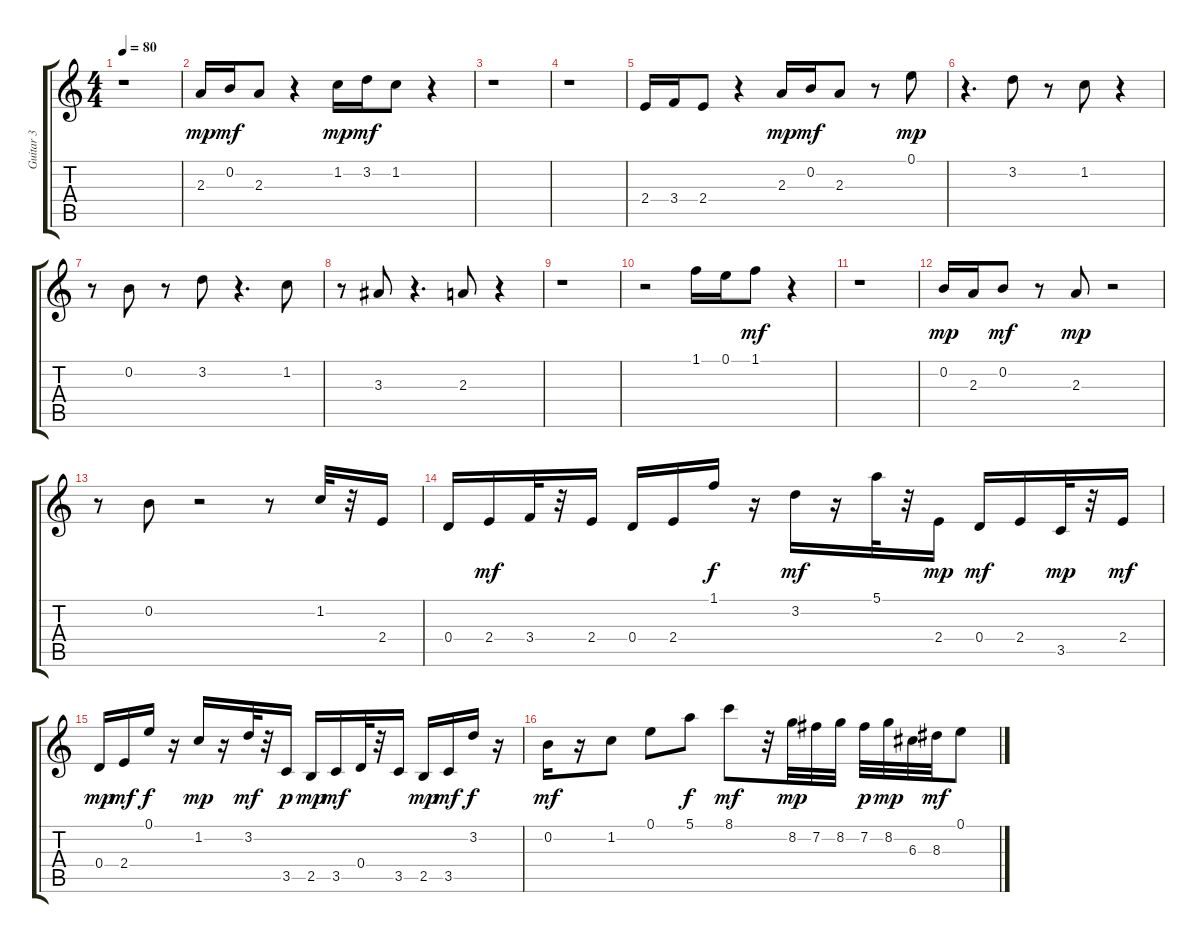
\track ("Guitar 3" "Guitar 3") {instrument acousticguitarnylon}
\staff {score tabs}
\tuning (E4 B3 G3 D3 A2 E2) {hide}
\ts (4 4)
\tempo 80
\clef g2
\ks c
r.1{dy mf} |
2.3.16{dy mp} 0.2.16{dy mf} 2.3.8 r.4 1.2.16{dy mp} 3.2.16{dy mf} 1.2.8 r.4 |
r.1 |
r.1 |
2.4.16 3.4.16 2.4.8 r.4 2.3.16{dy mp} 0.2.16{dy mf} 2.3.8 r.8 0.1.8{dy mp} |
r.4{d} 3.2.8 r.8 1.2.8 r.4 |
r.8 0.2.8 r.8 3.2.8 r.4{d} 1.2.8 |
r.8 3.3.8 r.4{d} 2.3.8 r.4 |
r.1 |
r.2 1.1.16 0.1.16 1.1.8{dy mf} r.4 |
r.1 |
0.2.16{dy mp} 2.3.16 0.2.8{dy mf} r.8 2.3.8{dy mp} r.2 |
r.8 0.2.8 r.2 r.8 1.2.32 r.32 2.4.16 |
0.4.16 2.4.16{dy mf} 3.4.32 r.32 2.4.16 0.4.16 2.4.16 1.1.16{dy f} r.16 3.2.16{dy mf} r.16 5.1.32 r.32 2.4.16{dy mp} 0.4.16{dy mf} 2.4.16 3.5.32{dy mp} r.32 2.4.16{dy mf} |
0.4.16{dy mp} 2.4.16{dy mf} 0.1.16{dy f} r.16 1.2.16{dy mp} r.16 3.2.32{dy mf} r.32 3.5.16{dy p} 2.5.16{dy mp} 3.5.16{dy mf} 0.4.32 r.32 3.5.16 2.5.16{dy mp} 3.5.16{dy mf} 3.2.16{dy f} r.16 |
0.2.16{dy mf} r.16 1.2.8 0.1.8 5.1.8{dy f} 8.1.8{dy mf} r.32 8.2.32{dy mp} 7.2.32 8.2.32 7.2.32{dy p} 8.2.32{dy mp} 6.3.32 8.3.32{dy mf} 0.1.8
